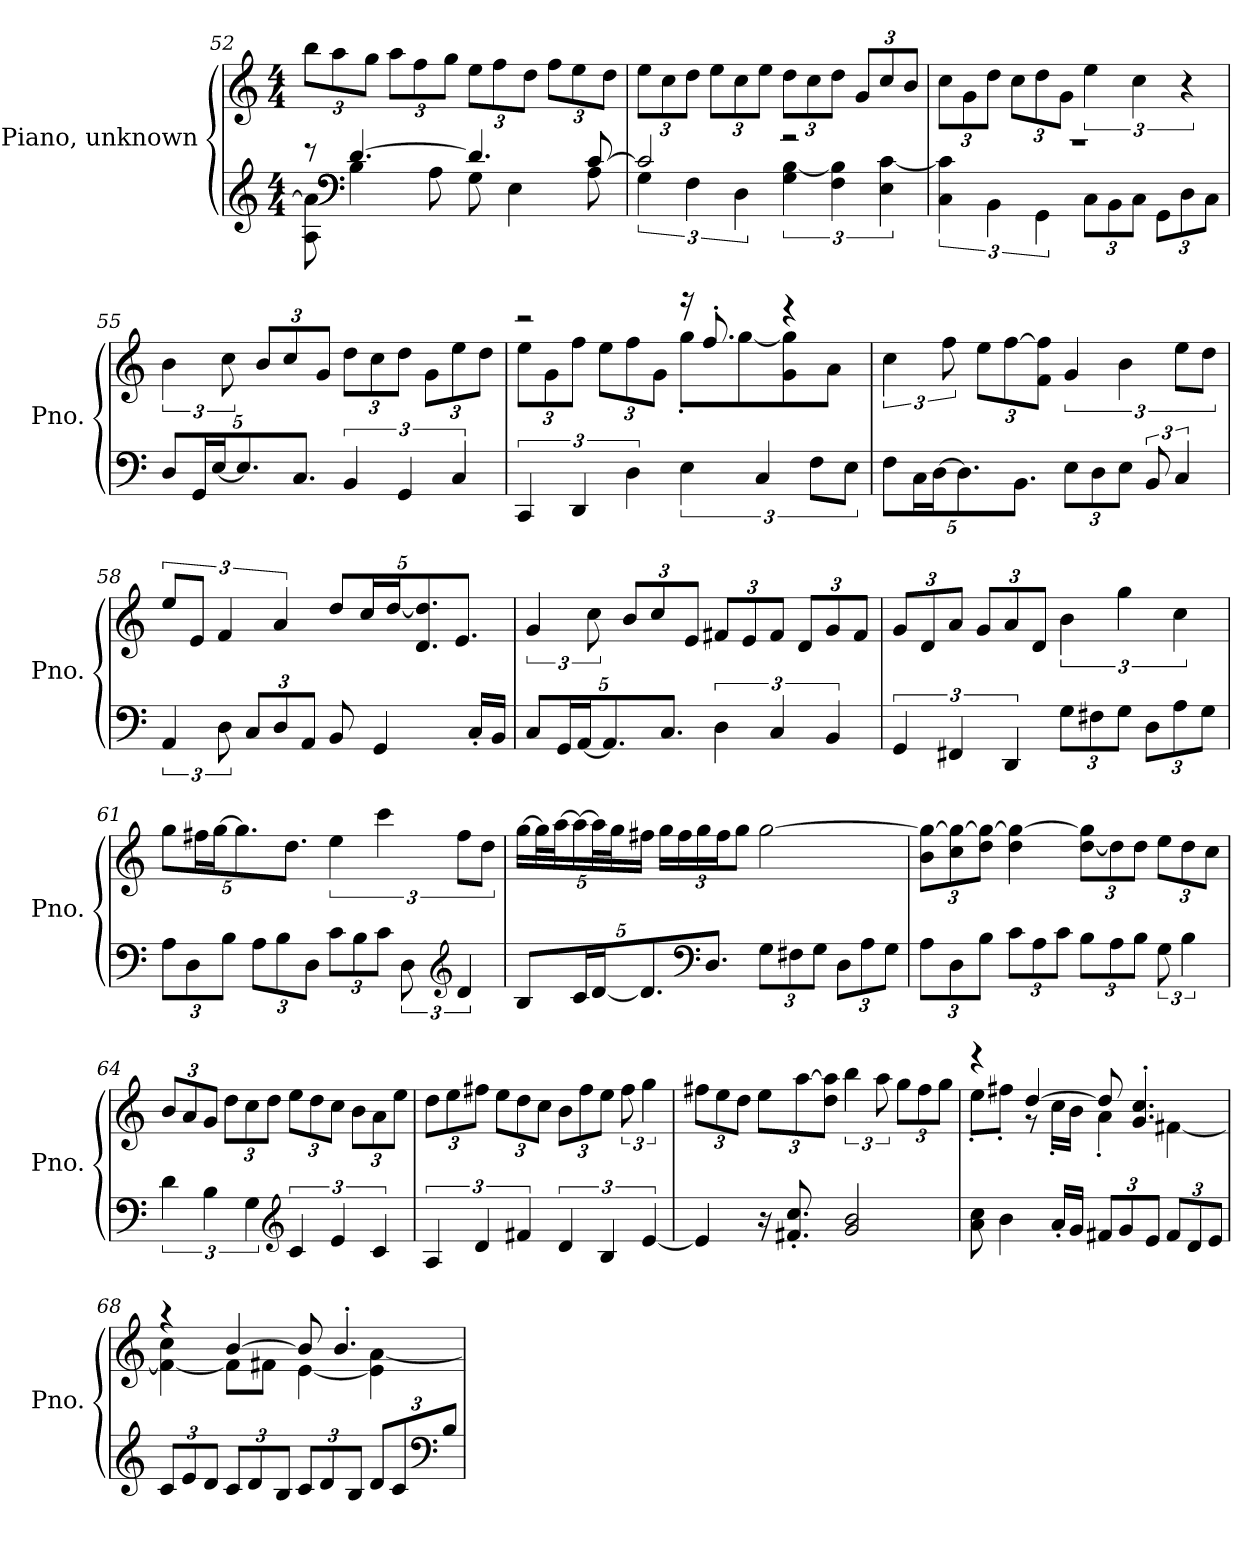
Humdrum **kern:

**kern	**kern
*part1	*part1
*staff2	*staff1
*I"Piano, unknown	*
*I'Pno.	*
!!LO:LB:g=z
*clefG2	*clefG2
*k[]	*k[]
*M4/4	*M4/4
=52	=52
*^	*
*	*	*Xbrackettup
8r	8A\ 8a\]	12bb\L
.	.	12aa\
*clefF4	*	*
[4.d/	4B\	.
.	.	12gg\J
.	.	12aa\L
.	.	12ff\
.	8A\	.
.	.	12gg\J
4.d/]	8G\	12ee\L
.	.	12ff\
.	4E\	.
.	.	12dd\J
.	.	12ff\L
.	.	12ee\
[8c/	8A\	.
.	.	12dd\J
=53	=53	=53
2c/]	6G\	12ee\L
.	.	12cc\
.	6F\	12dd\J
.	.	12ee\L
.	6D\	12cc\
.	.	12ee\J
2r	6G\ [6B\	12dd\L
.	.	12cc\
.	6F\ 6B\]	12dd\J
.	.	12g/L
.	6E\ [6c\	12cc/
.	.	12b/J
=54	=54	=54
1r	6C\ 6c\]	12cc\L
.	.	12g\
.	6BB\	12dd\J
.	.	12cc\L
.	6GG\	12dd\
.	.	12g\J
*	*Xbrackettup	*brackettup
.	12C\L	6ee\
.	12BB\	.
.	12C\J	6cc\
.	12GG\L	.
.	12D\	6r
.	12C\J	.
*v	*v	*
!!LO:LB:g=z
=55	=55
10D/L	6b\
20GG/L	.
[20E/J	.
.	12cc\
10.E/]	.
*	*Xbrackettup
.	12b/L
.	12cc/
10.C/J	.
.	12g/J
*brackettup	*
6BB/	12dd\L
.	12cc\
6GG/	12dd\J
.	12g\L
6C/	12ee\
.	12dd\J
=56	=56
*	*^
6CC/	2r	12ee\L
.	.	12g\
6DD/	.	12ff\J
.	.	12ee\L
6D\	.	12ff\
.	.	12g\J
6E\	16r	8gg'\L
.	8.ff'/	.
.	.	[8gg\
6C/	.	.
.	4r	8g\ 8gg\]
12F\L	.	.
.	.	8a\J
12E\J	.	.
*	*v	*v
=57	=57
*Xbrackettup	*brackettup
10F\L	6cc\
20C\L	.
[20D\J	.
.	12ff\
10.D\]	.
*	*Xbrackettup
.	12ee\L
.	[12ff\
10.BB\J	.
.	12f\ 12ff\]J
*	*brackettup
12E\L	6g/
12D\	.
12E\J	6b\
*brackettup	*
12BB/	.
6C/	12ee\L
.	12dd\J
!!LO:LB:g=z
=58	=58
6AA/	12ee/L
.	12e/J
12D\	6f/
*Xbrackettup	*
12C/L	.
12D/	6a/
12AA/J	.
*	*Xbrackettup
8BB/	10dd/L
.	20cc/L
4GG/	.
.	[20dd/J
.	10.d/ 10.dd/]
.	10.e/J
16C'/LL	.
16BB/JJ	.
=59	=59
*	*brackettup
10C/L	6g/
20GG/L	.
[20AA/J	.
.	12cc\
10.AA/]	.
*	*Xbrackettup
.	12b/L
.	12cc/
10.C/J	.
.	12e/J
*brackettup	*
6D\	12f#X/L
.	12e/
6C/	12f#/J
.	12d/L
6BB/	12g/
.	12f#/J
=60	=60
6GG/	12g/L
.	12d/
6FF#X/	12a/J
.	12g/L
6DD/	12a/
.	12d/J
*Xbrackettup	*brackettup
12G\L	6b\
12F#X\	.
12G\J	6gg\
12D\L	.
12A\	6cc\
12G\J	.
!!LO:LB:g=z
=61	=61
*	*Xbrackettup
12A\L	10gg\L
12D\	.
.	20ff#X\L
.	[20gg\J
12B\J	.
.	10.gg\]
12A\L	.
12B\	.
.	10.dd\J
12D\J	.
*	*brackettup
12c\L	6ee\
12B\	.
12c\J	6ccc\
*brackettup	*
12D\	.
*clefG2	*
6d/	12ff#\L
.	12dd\J
=62	=62
*Xbrackettup	*Xbrackettup
10B/L	[20gg\LL
.	40gg\L]
.	[40aa\J
20c/L	20aa\_
[20d/J	40aa\L]
.	40gg\J
10.d/]	20ff#X\JJ
.	24gg\LL
.	24ff#\
.	24gg\
*clefF4	*
10.D/J	.
.	24ff#\J
.	12gg\J
12G\L	[2gg\
12F#X\	.
12G\J	.
12D\L	.
12A\	.
12G\J	.
!!LO:LB:g=z
=63	=63
12A\L	12b\ 12gg\_L
12D\	12cc\ 12gg\_
12B\J	12dd\ 12gg\_J
12c\L	4dd\ 4gg\_
12A\	.
12c\J	.
12B\L	[12dd\ 12gg\]L
12A\	12dd\]
12B\J	12dd\J
*brackettup	*
12G\	12ee\L
6B\	12dd\
.	12cc\J
=64	=64
6d\	12b/L
.	12a/
6B\	12g/J
.	12dd\L
6G\	12cc\
.	12dd\J
*clefG2	*
6c/	12ee\L
.	12dd\
6e/	12cc\J
.	12b\L
6c/	12a\
.	12ee\J
=65	=65
6A/	12dd\L
.	12ee\
6d/	12ff#X\J
.	12ee\L
6f#X/	12dd\
.	12cc\J
6d/	12b\L
.	12ff#\
6B/	12ee\J
*	*brackettup
.	12ff#\
[6e/	6gg\
!!LO:PB:g=z
=66	=66
*	*Xbrackettup
4e/]	12ff#X\L
.	12ee\
.	12dd\J
16r	12ee\L
8.f#X/' 8.cc/'	.
.	[12aa\
.	12dd\ 12aa\]J
*	*brackettup
2g/ 2b/	6bb\
.	12aa\
*	*Xbrackettup
.	12gg\L
.	12ff#\
.	12gg\J
=67	=67
*	*^
8a\ 8cc\	4r	8ee'\L
4b\	.	8ff#X'\J
.	[4dd/	8r
16a'/LL	.	16cc'\LL
16g/JJ	.	16b\JJ
*Xbrackettup	*	*
12f#X/L	8dd/]	4a'\
12g/	.	.
.	4.g/' 4.cc/'	.
12e/J	.	.
12f#/L	.	[4f#X\
12d/	.	.
12e/J	.	.
=68	=68	=68
12c/L	4r	4f#\_ 4cc\
12e/	.	.
12d/J	.	.
12c/L	[4b/	8f#\L]
12d/	.	.
.	.	8f#X\J
12B/J	.	.
12c/L	8b/]	[4e\
12d/	.	.
.	4.b'/	.
12B/J	.	.
12d/L	.	4e\] [4a\
12c/	.	.
*clefF4	*	*
12B/J	.	.
*	*v	*v
=	=
*-	*-
